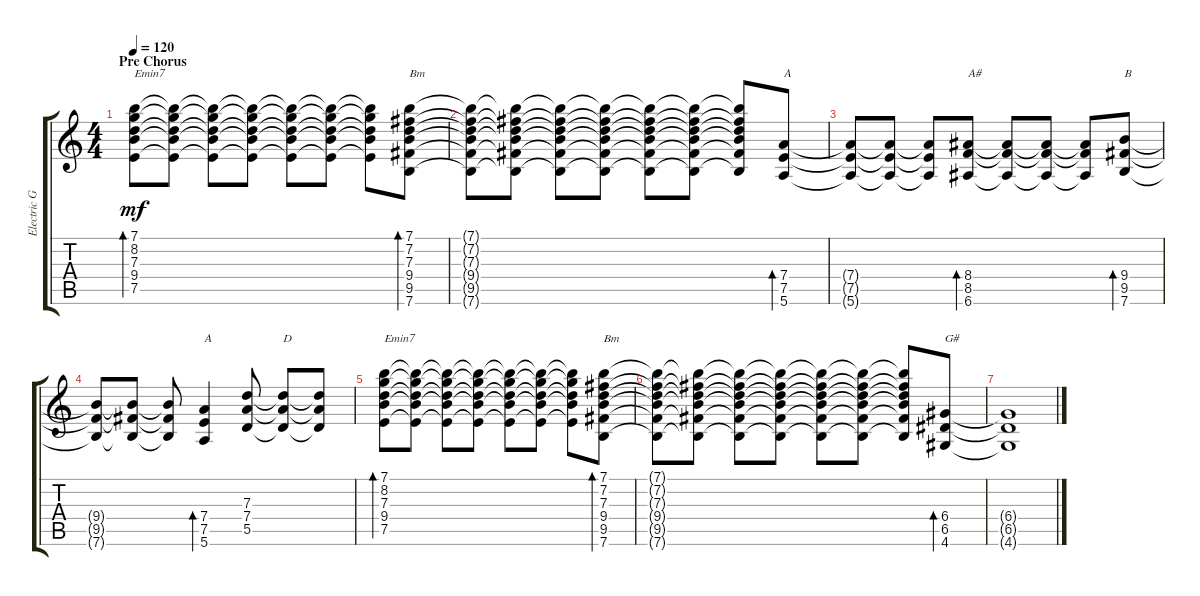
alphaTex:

\track ("Electric Guitar" "Electric G") {instrument electricguitarclean}
\staff {score tabs}
\tuning (E4 B3 G3 D3 A2 E2) {hide}
\ts (4 4)
\section ("" "Pre Chorus")
\tempo 120
\clef g2
\ks c
(7.1 8.2 7.3 9.4 7.5).8{bd 30 txt "Emin7" dy mf} (7.1{t} 8.2{t} 7.3{t} 9.4{t} 7.5{t}).8 (7.1{t} 8.2{t} 7.3{t} 9.4{t} 7.5{t}).8 (7.1{t} 8.2{t} 7.3{t} 9.4{t} 7.5{t}).8 (7.1{t} 8.2{t} 7.3{t} 9.4{t} 7.5{t}).8 (7.1{t} 8.2{t} 7.3{t} 9.4{t} 7.5{t}).8 (7.1{t} 8.2{t} 7.3{t} 9.4{t} 7.5{t}).8 (7.1 7.2 7.3 9.4 9.5 7.6).8{bd 30 txt "Bm"} |
(7.1{t} 7.2{t} 7.3{t} 9.4{t} 9.5{t} 7.6{t}).8 (7.1{t} 7.2{t} 7.3{t} 9.4{t} 9.5{t} 7.6{t}).8 (7.1{t} 7.2{t} 7.3{t} 9.4{t} 9.5{t} 7.6{t}).8 (7.1{t} 7.2{t} 7.3{t} 9.4{t} 9.5{t} 7.6{t}).8 (7.1{t} 7.2{t} 7.3{t} 9.4{t} 9.5{t} 7.6{t}).8 (7.1{t} 7.2{t} 7.3{t} 9.4{t} 9.5{t} 7.6{t}).8 (7.1{t} 7.2{t} 7.3{t} 9.4{t} 9.5{t} 7.6{t}).8 (7.4 7.5 5.6).8{bd 30 txt "A"} |
(7.4{t} 7.5{t} 5.6{t}).8 (7.4{t} 7.5{t} 5.6{t}).8 (7.4{t} 7.5{t} 5.6{t}).8 (8.4 8.5 6.6).8{bd 30 txt "A#"} (8.4{t} 8.5{t} 6.6{t}).8 (8.4{t} 8.5{t} 6.6{t}).8 (8.4{t} 8.5{t} 6.6{t}).8 (9.4 9.5 7.6).8{bd 30 txt "B"} |
(9.4{t} 9.5{t} 7.6{t}).8 (9.4{t} 9.5{t} 7.6{t}).8 (9.4{t} 9.5{t} 7.6{t}).8 (7.4 7.5 5.6).4{bd 30 txt "A"} (7.3 7.4 5.5).8 (7.3{t} 7.4{t} 5.5{t}).8{txt "D "} (7.3{t} 7.4{t} 5.5{t}).8 |
(7.1 8.2 7.3 9.4 7.5).8{bd 30 txt "Emin7"} (7.1{t} 8.2{t} 7.3{t} 9.4{t} 7.5{t}).8 (7.1{t} 8.2{t} 7.3{t} 9.4{t} 7.5{t}).8 (7.1{t} 8.2{t} 7.3{t} 9.4{t} 7.5{t}).8 (7.1{t} 8.2{t} 7.3{t} 9.4{t} 7.5{t}).8 (7.1{t} 8.2{t} 7.3{t} 9.4{t} 7.5{t}).8 (7.1{t} 8.2{t} 7.3{t} 9.4{t} 7.5{t}).8 (7.1 7.2 7.3 9.4 9.5 7.6).8{bd 30 txt "Bm"} |
(7.1{t} 7.2{t} 7.3{t} 9.4{t} 9.5{t} 7.6{t}).8 (7.1{t} 7.2{t} 7.3{t} 9.4{t} 9.5{t} 7.6{t}).8 (7.1{t} 7.2{t} 7.3{t} 9.4{t} 9.5{t} 7.6{t}).8 (7.1{t} 7.2{t} 7.3{t} 9.4{t} 9.5{t} 7.6{t}).8 (7.1{t} 7.2{t} 7.3{t} 9.4{t} 9.5{t} 7.6{t}).8 (7.1{t} 7.2{t} 7.3{t} 9.4{t} 9.5{t} 7.6{t}).8 (7.1{t} 7.2{t} 7.3{t} 9.4{t} 9.5{t} 7.6{t}).8 (6.4 6.5 4.6).8{bd 30 txt "G#"} |
(6.4{t} 6.5{t} 4.6{t}).1
